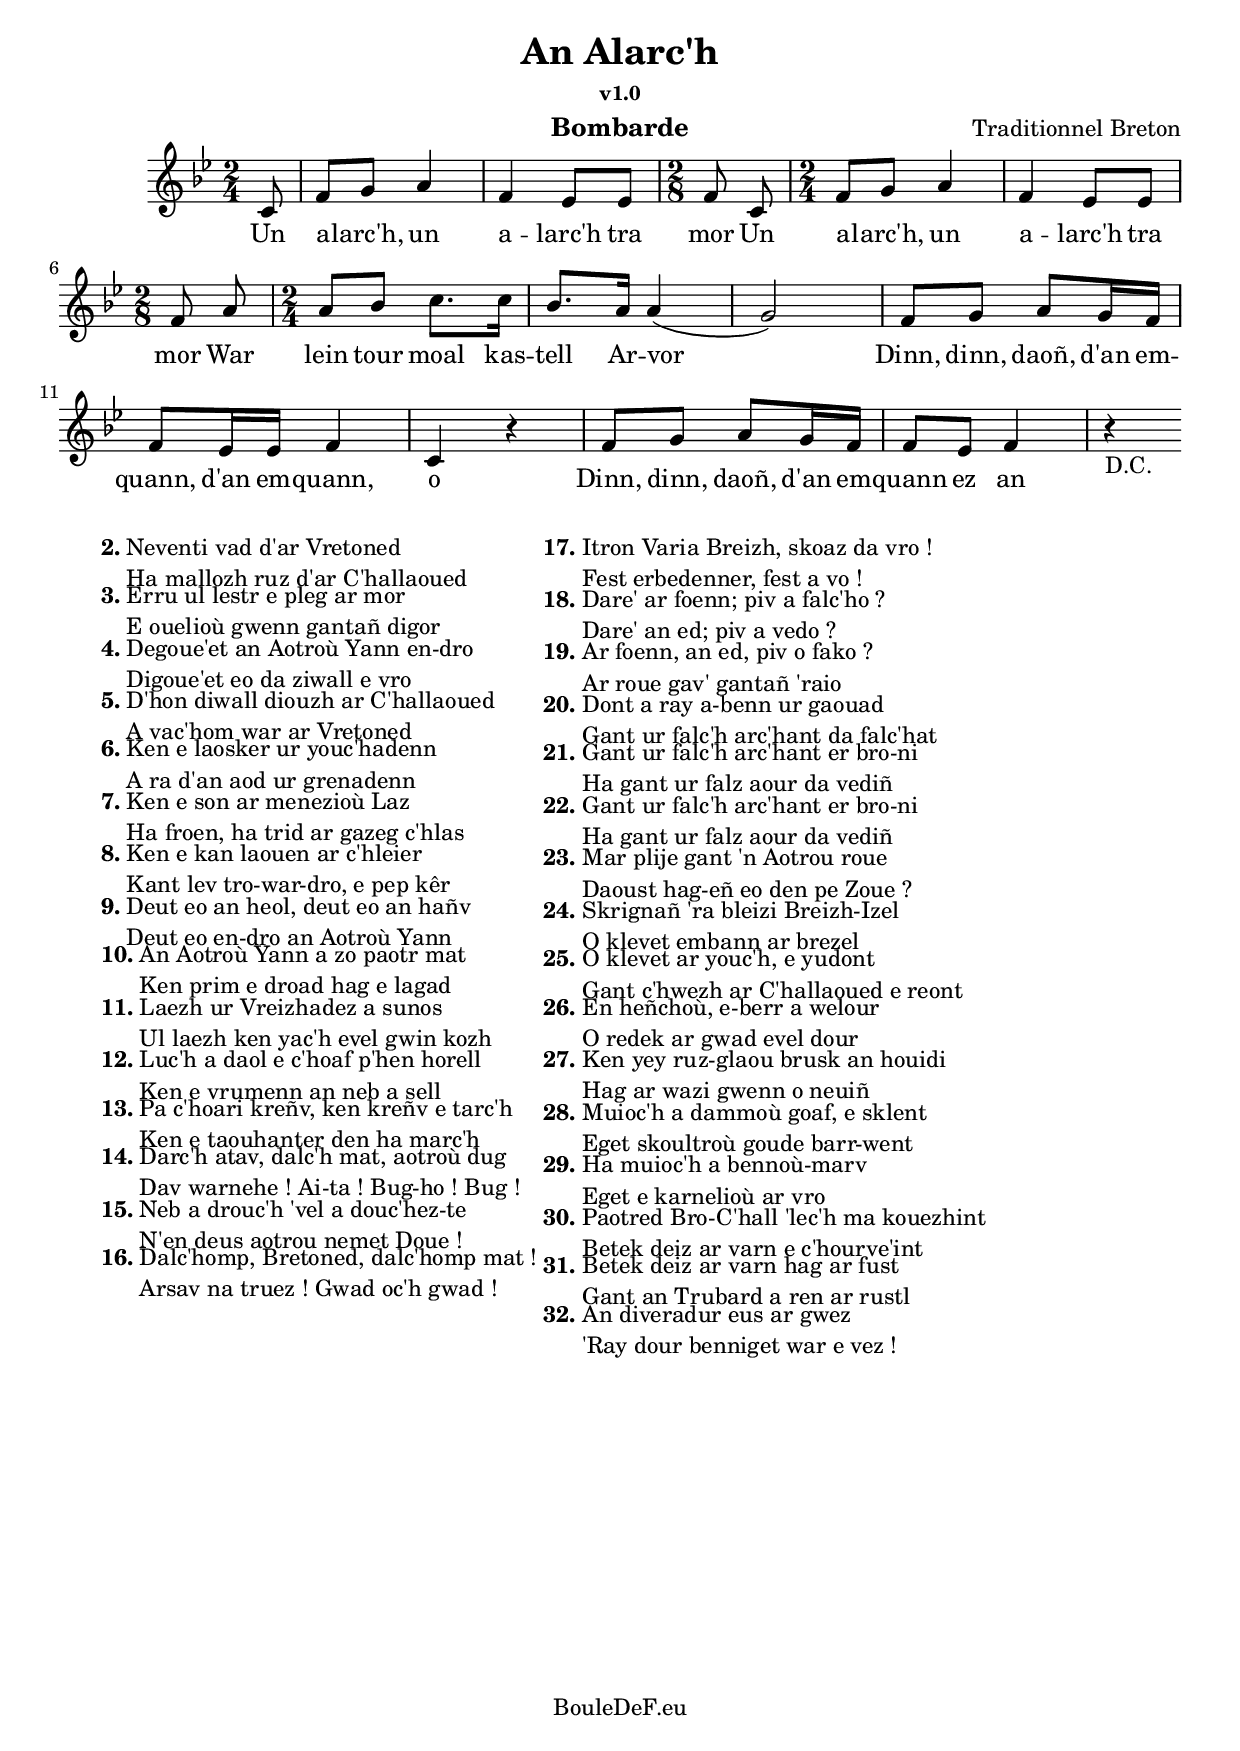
\version "2.14.2"
\include "italiano.ly"

\header {
	title = "An Alarc'h"
	subsubtitle = "v1.0"
	composer = "Traditionnel Breton"
	instrument = "Bombarde"
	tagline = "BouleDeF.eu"
}

\score {
	\new Staff \relative sib {
		\clef treble
		\key sib \major
		\time 2/4

		\partial 8 do8
		fa sol la4
		| fa mib8 mib
		\time 2/8
		| fa do
		\time 2/4
		| fa sol la4
		| fa mib8 mib
		\time 2/8
		| fa la
		\time 2/4
		| la sib do8. do16
		| sib8. la16 la4(
		| sol2)
		%\break
		| fa8 sol la sol16 fa
		| fa8 mib16 mib fa4
		| do r
		| fa8 sol la sol16 fa
		| fa8 mib fa4 r_"D.C."
	}
	\addlyrics {
		Un
		| a -- larc'h, un
		| a -- larc'h tra
		| mor Un
		| a -- larc'h, un
		| a -- larc'h tra
		| mor War
		| lein tour moal kas --
		| tell Ar -- vor
		| Dinn, dinn, daoñ, d'an em --
		| quann, d'an em -- quann,
		| o
		| Dinn, dinn, daoñ, d'an em --
		| quann ez an
	}
	\layout {
		\context {
		\Staff
		\override TimeSignature #'break-visibility = #'#(#f #t #t)
		}
	}
}

\markup {
	\hspace #4.0
	\column {
		\line {
			\bold "2."
			\column {
				"Neventi vad d'ar Vretoned"
				"Ha mallozh ruz d'ar C'hallaoued"
			}
		}
		\line {
			\bold "3."
			\column {
				"Erru ul lestr e pleg ar mor"
				"E ouelioù gwenn gantañ digor"
			}
		}
		\line {
			\bold "4."
			\column {
				"Degoue'et an Aotroù Yann en-dro"
				"Digoue'et eo da ziwall e vro"
			}
		}
		\line {
			\bold "5."
			\column {
				"D'hon diwall diouzh ar C'hallaoued"
				"A vac'hom war ar Vretoned"
			}
		}
		\line {
			\bold "6."
			\column {
				"Ken e laosker ur youc'hadenn"
				"A ra d'an aod ur grenadenn"
			}
		}
		\line {
			\bold "7."
			\column {
				"Ken e son ar menezioù Laz"
				"Ha froen, ha trid ar gazeg c'hlas"
			}
		}
		\line {
			\bold "8."
			\column {
				"Ken e kan laouen ar c'hleier"
				"Kant lev tro-war-dro, e pep kêr"
			}
		}
		\line {
			\bold "9."
			\column {
				"Deut eo an heol, deut eo an hañv"
				"Deut eo en-dro an Aotroù Yann"
			}
		}
		\line {
			\bold "10."
			\column {
				"An Aotroù Yann a zo paotr mat"
				"Ken prim e droad hag e lagad"
			}
		}
		\line {
			\bold "11."
			\column {
				"Laezh ur Vreizhadez a sunos"
				"Ul laezh ken yac'h evel gwin kozh"
			}
		}
		\line {
			\bold "12."
			\column {
				"Luc'h a daol e c'hoaf p'hen horell"
				"Ken e vrumenn an neb a sell"
			}
		}
		\line {
			\bold "13."
			\column {
				"Pa c'hoari kreñv, ken kreñv e tarc'h"
				"Ken e taouhanter den ha marc'h"
			}
		}
		\line {
			\bold "14."
			\column {
				"Darc'h atav, dalc'h mat, aotroù dug"
				"Dav warnehe ! Ai-ta ! Bug-ho ! Bug !"
			}
		}
		\line {
			\bold "15."
			\column {
				"Neb a drouc'h 'vel a douc'hez-te"
				"N'en deus aotrou nemet Doue !"
			}
		}
		\line {
			\bold "16."
			\column {
				"Dalc'homp, Bretoned, dalc'homp mat !"
				"Arsav na truez ! Gwad oc'h gwad !"
			}
		}
	}
	\column {
		\line {
			\bold "17."
			\column {
				"Itron Varia Breizh, skoaz da vro !"
				"Fest erbedenner, fest a vo !"
			}
		}
		\line {
			\bold "18."
			\column {
				"Dare' ar foenn; piv a falc'ho ?"
				"Dare' an ed; piv a vedo ?"
			}
		}
		\line {
			\bold "19."
			\column {
				"Ar foenn, an ed, piv o fako ?"
				"Ar roue gav' gantañ 'raio"
			}
		}
		\line {
			\bold "20."
			\column {
				"Dont a ray a-benn ur gaouad"
				"Gant ur falc'h arc'hant da falc'hat"
			}
		}
		\line {
			\bold "21."
			\column {
				"Gant ur falc'h arc'hant er bro-ni"
				"Ha gant ur falz aour da vediñ"
			}
		}
		\line {
			\bold "22."
			\column {
				"Gant ur falc'h arc'hant er bro-ni"
				"Ha gant ur falz aour da vediñ"
			}
		}
		\line {
			\bold "23."
			\column {
				"Mar plije gant 'n Aotrou roue"
				"Daoust hag-eñ eo den pe Zoue ?"
			}
		}
		\line {
			\bold "24."
			\column {
				"Skrignañ 'ra bleizi Breizh-Izel"
				"O klevet embann ar brezel"
			}
		}
		\line {
			\bold "25."
			\column {
				"O klevet ar youc'h, e yudont"
				"Gant c'hwezh ar C'hallaoued e reont"
			}
		}
		\line {
			\bold "26."
			\column {
				"En heñchoù, e-berr a welour"
				"O redek ar gwad evel dour"
			}
		}
		\line {
			\bold "27."
			\column {
				"Ken yey ruz-glaou brusk an houidi"
				"Hag ar wazi gwenn o neuiñ"
			}
		}
		\line {
			\bold "28."
			\column {
				"Muioc'h a dammoù goaf, e sklent"
				"Eget skoultroù goude barr-went"
			}
		}
		\line {
			\bold "29."
			\column {
				"Ha muioc'h a bennoù-marv"
				"Eget e karnelioù ar vro"
			}
		}
		\line {
			\bold "30."
			\column {
				"Paotred Bro-C'hall 'lec'h ma kouezhint"
				"Betek deiz ar varn e c'hourve'int"
			}
		}
		\line {
			\bold "31."
			\column {
				"Betek deiz ar varn hag ar fust"
				"Gant an Trubard a ren ar rustl"
			}
		}
		\line {
			\bold "32."
			\column {
				"An diveradur eus ar gwez"
				"'Ray dour benniget war e vez !"
			}
		}
	}
}
